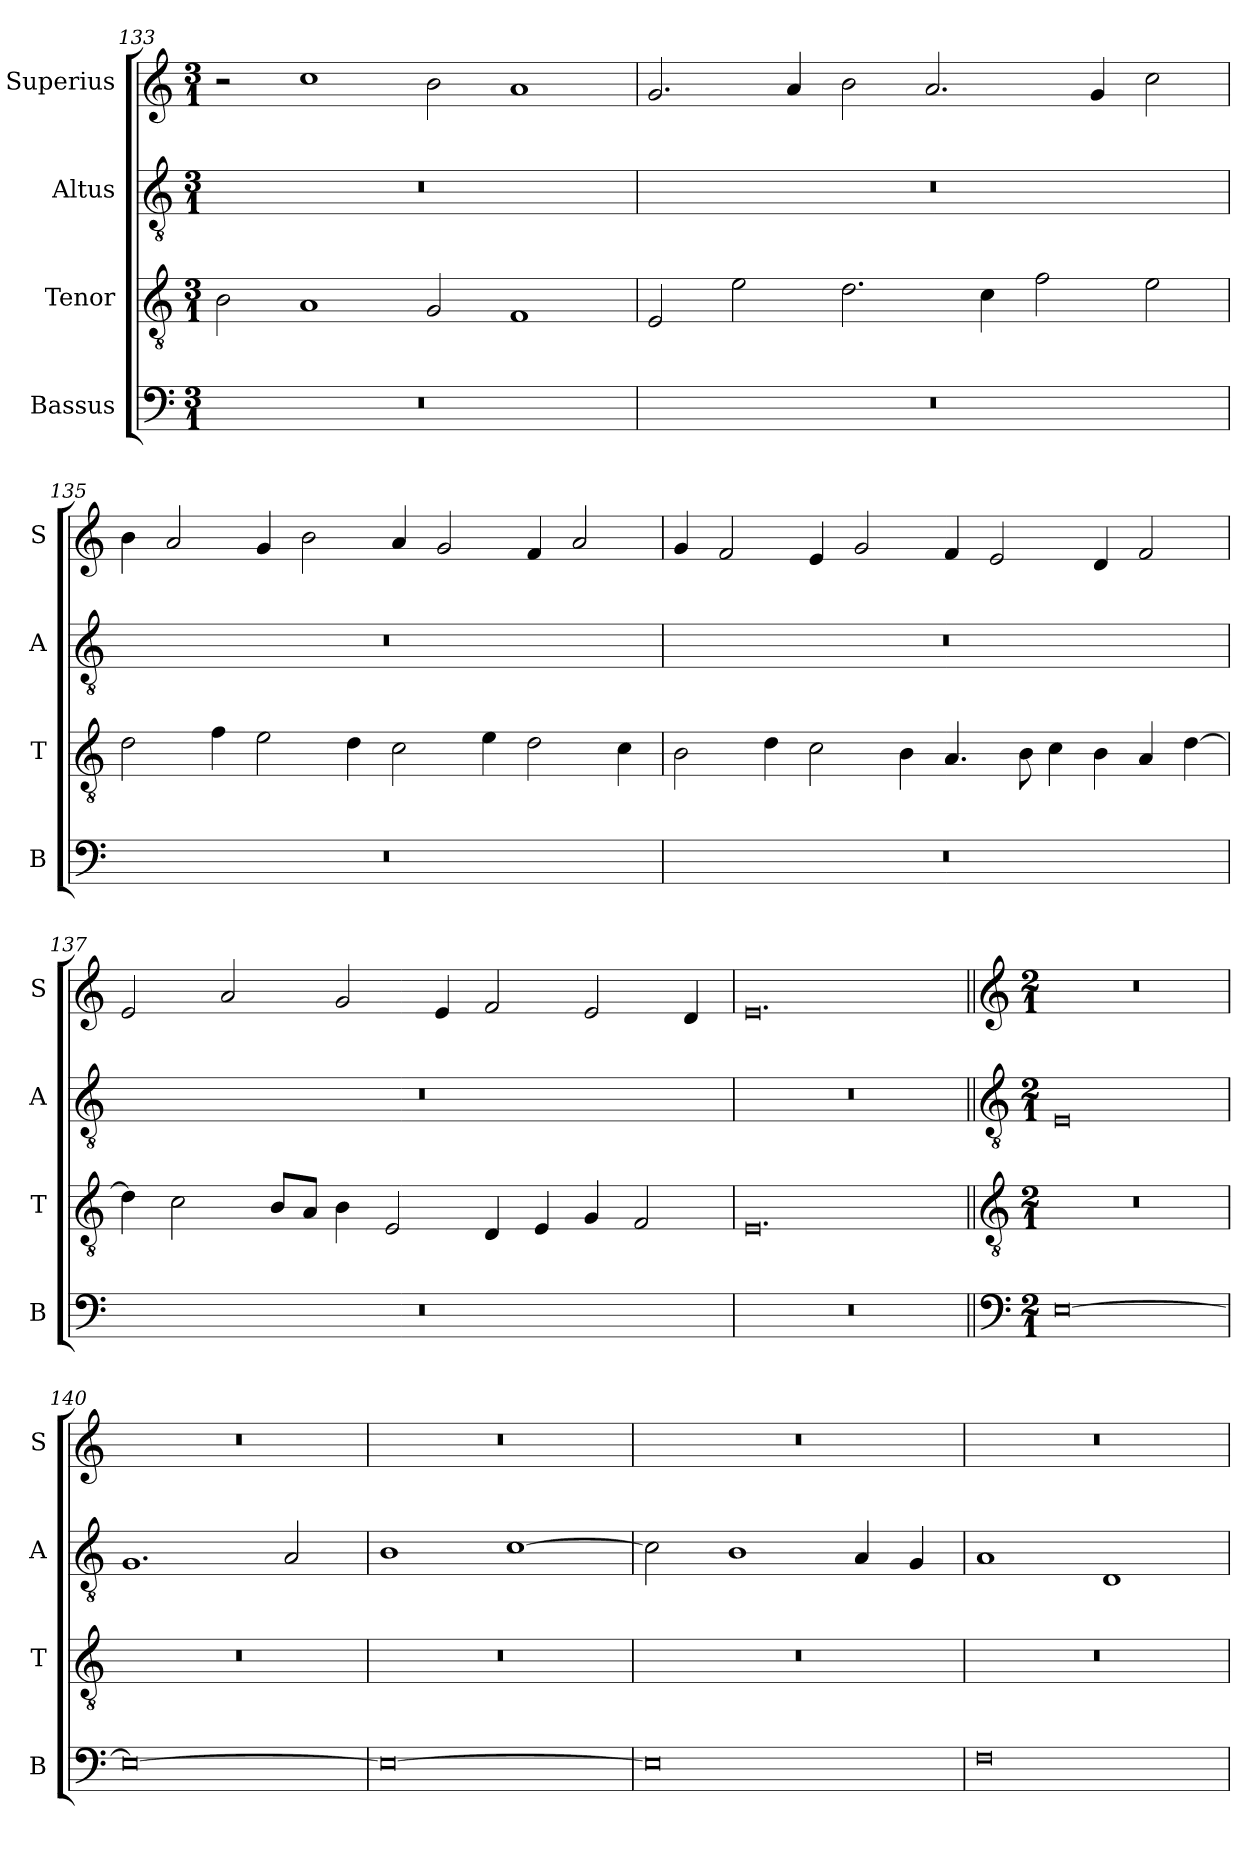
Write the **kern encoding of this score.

**kern	**kern	**kern	**kern
*part4	*part3	*part2	*part1
*staff4	*staff3	*staff2	*staff1
*I"Bassus	*I"Tenor	*I"Altus	*I"Superius
*I'B	*I'T	*I'A	*I'S
*clefF4	*clefGv2	*clefGv2	*clefG2
*k[]	*k[]	*k[]	*k[]
*M3/1	*M3/1	*M3/1	*M3/1
=133	=133	=133	=133
0.r	2B	0.r	2r
.	1A	.	1cc
.	2G	.	2b
.	1F	.	1a
=134	=134	=134	=134
0.r	2E	0.r	2.g
.	2e	.	.
.	.	.	4a
.	2.d	.	2b
.	.	.	2.a
.	4c	.	.
.	2f	.	.
.	.	.	4g
.	2e	.	2cc
=135	=135	=135	=135
0.r	2d	0.r	4b
.	.	.	2a
.	4f	.	.
.	2e	.	4g
.	.	.	2b
.	4d	.	.
.	2c	.	4a
.	.	.	2g
.	4e	.	.
.	2d	.	4f
.	.	.	2a
.	4c	.	.
=136	=136	=136	=136
0.r	2B	0.r	4g
.	.	.	2f
.	4d	.	.
.	2c	.	4e
.	.	.	2g
.	4B	.	.
.	4.A	.	4f
.	.	.	2e
.	8B	.	.
.	4c	.	.
.	4B	.	4d
.	4A	.	2f
.	[4d	.	.
=137	=137	=137	=137
0.r	4d]	0.r	2e
.	2c	.	.
.	.	.	2a
.	8BL	.	.
.	8AJ	.	.
.	4B	.	2g
.	2E	.	.
.	.	.	4e
.	4D	.	2f
.	4E	.	.
.	4G	.	2e
.	2F	.	.
.	.	.	4d
=138	=138	=138	=138
0.r	0.E	0.r	0.e
!!LO:LB:g=z
=139||	=139||	=139||	=139||
*clefF4	*clefGv2	*clefGv2	*clefG2
*k[]	*k[]	*k[]	*k[]
*M2/1	*M2/1	*M2/1	*M2/1
[0E	0r	0E	0r
=140	=140	=140	=140
0E_	0r	1.G	0r
.	.	2A	.
=141	=141	=141	=141
0E_	0r	1B	0r
.	.	[1c	.
=142	=142	=142	=142
0E]	0r	2c]	0r
.	.	1B	.
.	.	4A	.
.	.	4G	.
=143	=143	=143	=143
0F	0r	1A	0r
.	.	1D	.
=	=	=	=
*-	*-	*-	*-
